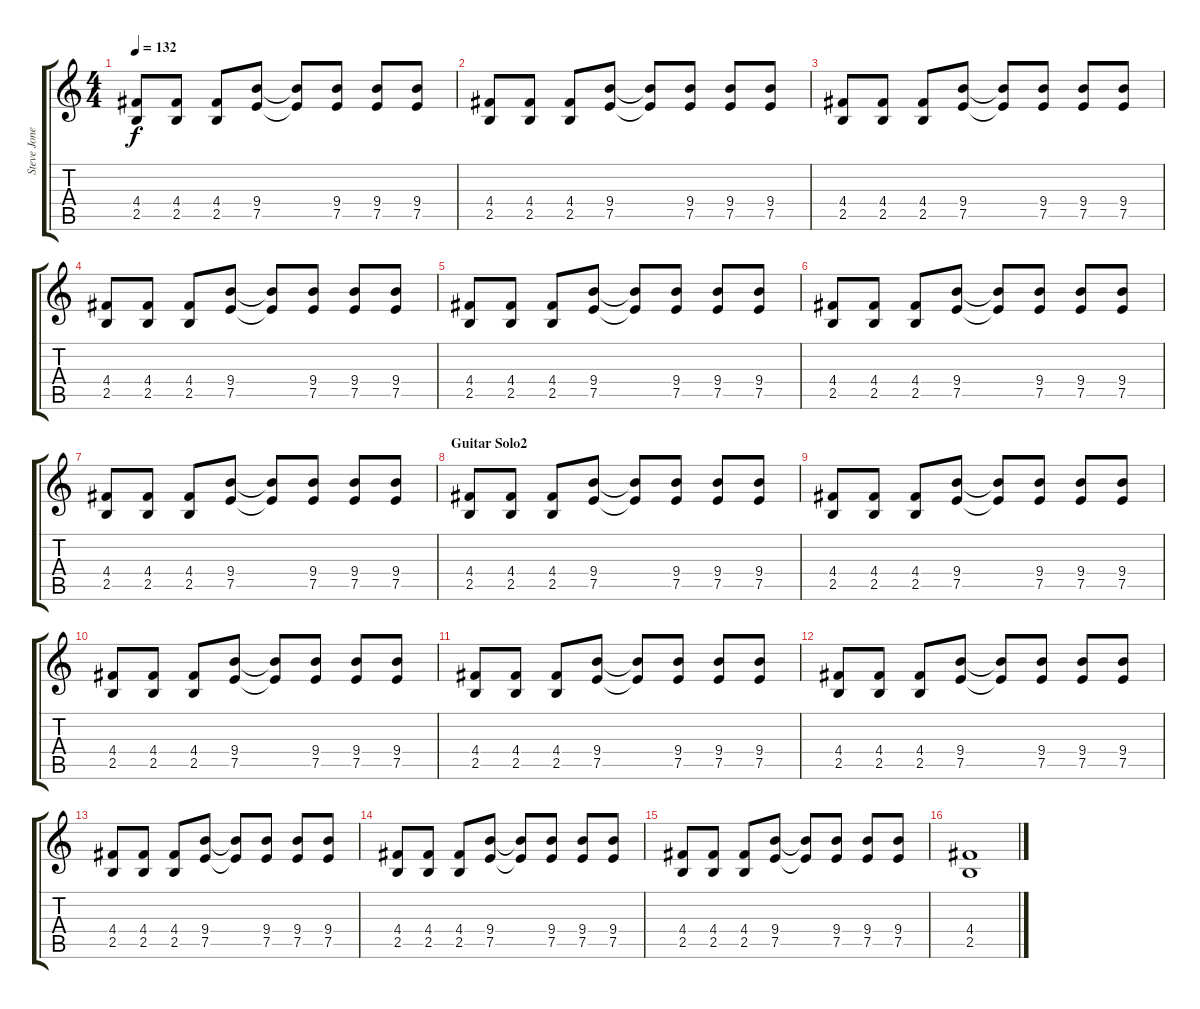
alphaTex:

\track ("Steve Jones" "Steve Jone") {instrument overdrivenguitar}
\staff {score tabs}
\tuning (E4 B3 G3 D3 A2 E2) {hide}
\ts (4 4)
\tempo 132
\clef g2
\ks c
(4.4 2.5).8{dy f} (4.4 2.5).8 (4.4 2.5).8 (9.4 7.5).8 (9.4{t} 7.5{t}).8 (9.4 7.5).8 (9.4 7.5).8 (9.4 7.5).8 |
(4.4 2.5).8 (4.4 2.5).8 (4.4 2.5).8 (9.4 7.5).8 (9.4{t} 7.5{t}).8 (9.4 7.5).8 (9.4 7.5).8 (9.4 7.5).8 |
(4.4 2.5).8 (4.4 2.5).8 (4.4 2.5).8 (9.4 7.5).8 (9.4{t} 7.5{t}).8 (9.4 7.5).8 (9.4 7.5).8 (9.4 7.5).8 |
(4.4 2.5).8 (4.4 2.5).8 (4.4 2.5).8 (9.4 7.5).8 (9.4{t} 7.5{t}).8 (9.4 7.5).8 (9.4 7.5).8 (9.4 7.5).8 |
(4.4 2.5).8 (4.4 2.5).8 (4.4 2.5).8 (9.4 7.5).8 (9.4{t} 7.5{t}).8 (9.4 7.5).8 (9.4 7.5).8 (9.4 7.5).8 |
(4.4 2.5).8 (4.4 2.5).8 (4.4 2.5).8 (9.4 7.5).8 (9.4{t} 7.5{t}).8 (9.4 7.5).8 (9.4 7.5).8 (9.4 7.5).8 |
(4.4 2.5).8 (4.4 2.5).8 (4.4 2.5).8 (9.4 7.5).8 (9.4{t} 7.5{t}).8 (9.4 7.5).8 (9.4 7.5).8 (9.4 7.5).8 |
\section ("" "Guitar Solo2")
(4.4 2.5).8 (4.4 2.5).8 (4.4 2.5).8 (9.4 7.5).8 (9.4{t} 7.5{t}).8 (9.4 7.5).8 (9.4 7.5).8 (9.4 7.5).8 |
(4.4 2.5).8 (4.4 2.5).8 (4.4 2.5).8 (9.4 7.5).8 (9.4{t} 7.5{t}).8 (9.4 7.5).8 (9.4 7.5).8 (9.4 7.5).8 |
(4.4 2.5).8 (4.4 2.5).8 (4.4 2.5).8 (9.4 7.5).8 (9.4{t} 7.5{t}).8 (9.4 7.5).8 (9.4 7.5).8 (9.4 7.5).8 |
(4.4 2.5).8 (4.4 2.5).8 (4.4 2.5).8 (9.4 7.5).8 (9.4{t} 7.5{t}).8 (9.4 7.5).8 (9.4 7.5).8 (9.4 7.5).8 |
(4.4 2.5).8 (4.4 2.5).8 (4.4 2.5).8 (9.4 7.5).8 (9.4{t} 7.5{t}).8 (9.4 7.5).8 (9.4 7.5).8 (9.4 7.5).8 |
(4.4 2.5).8 (4.4 2.5).8 (4.4 2.5).8 (9.4 7.5).8 (9.4{t} 7.5{t}).8 (9.4 7.5).8 (9.4 7.5).8 (9.4 7.5).8 |
(4.4 2.5).8 (4.4 2.5).8 (4.4 2.5).8 (9.4 7.5).8 (9.4{t} 7.5{t}).8 (9.4 7.5).8 (9.4 7.5).8 (9.4 7.5).8 |
(4.4 2.5).8 (4.4 2.5).8 (4.4 2.5).8 (9.4 7.5).8 (9.4{t} 7.5{t}).8 (9.4 7.5).8 (9.4 7.5).8 (9.4 7.5).8 |
(4.4 2.5).1
